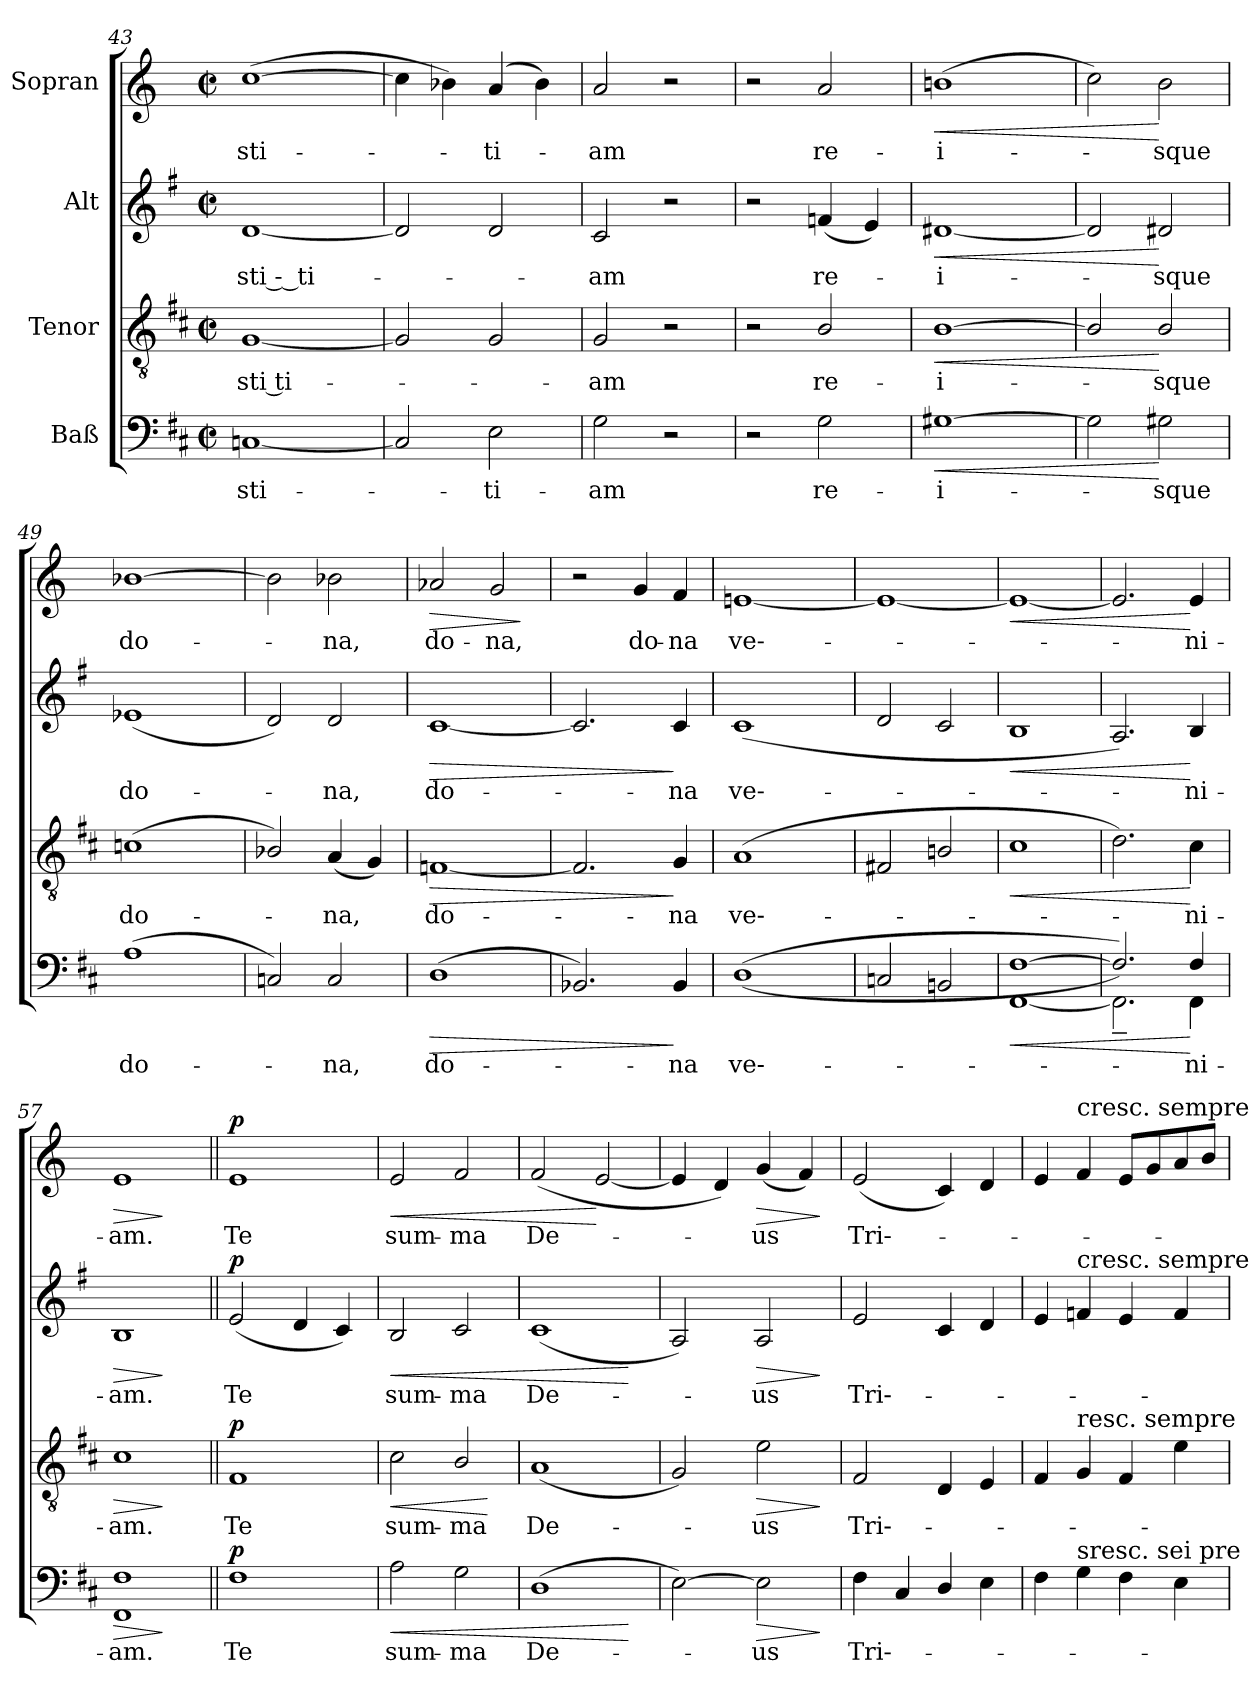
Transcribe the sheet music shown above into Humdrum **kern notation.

**kern	**text	**dynam	**kern	**text	**dynam	**kern	**text	**dynam	**kern	**text	**dynam
*part4	*part4	*part4	*part3	*part3	*part3	*part2	*part2	*part2	*part1	*part1	*part1
*staff4	*staff4	*staff4	*staff3	*staff3	*staff3	*staff2	*staff2	*staff2	*staff1	*staff1	*staff1
*I"Baß	*	*	*I"Tenor	*	*	*I"Alt	*	*	*I"Sopran	*	*
*clefF4	*	*	*clefGv2	*	*	*clefG2	*	*	*clefG2	*	*
*ITrd1c2	*	*	*ITrd1c2	*	*	*	*	*	*	*	*
*k[]	*	*	*k[]	*	*	*k[f#]	*	*	*k[]	*	*
*C:	*	*	*C:	*	*	*G:	*	*	*C:	*	*
*M2/2	*	*	*M2/2	*	*	*M2/2	*	*	*M2/2	*	*
*met(c|)	*	*	*met(c|)	*	*	*met(c|)	*	*	*met(c|)	*	*
=43	=43	=43	=43	=43	=43	=43	=43	=43	=43	=43	=43
*^	*	*	*	*	*	*	*	*	*	*	*
[1BB-X	2ryy	-sti-	.	[1F	-sti ti-	.	[1d	-sti - ti-	.	([1cc	-sti-	.
.	2ryy	.	.	.	.	.	.	.	.	.	.	.
=44	=44	=44	=44	=44	=44	=44	=44	=44	=44	=44	=44	=44
2BB-/]	2ryy	.	.	2F/]	.	.	2d/]	.	.	4cc\]	.	.
.	.	.	.	.	.	.	.	.	.	4b-X\)	.	.
2D\	2ryy	-ti-	.	2F/	.	.	2d/	.	.	(4a/	-ti-	.
.	.	.	.	.	.	.	.	.	.	4b-\)	.	.
=45	=45	=45	=45	=45	=45	=45	=45	=45	=45	=45	=45	=45
2F\	2ryy	-am	.	2F/	-am	.	2c/	-am	.	2a/	-am	.
2r	2ryy	.	.	2r	.	.	2r	.	.	2r	.	.
=46	=46	=46	=46	=46	=46	=46	=46	=46	=46	=46	=46	=46
2r	2ryy	.	.	2r	.	.	2r	.	.	2r	.	.
2F\	2ryy	-re-	.	2A/	re-	.	(4fn/	re-	.	2a/	re-	.
.	.	.	.	.	.	.	4e/)	.	.	.	.	.
=47	=47	=47	=47	=47	=47	=47	=47	=47	=47	=47	=47	=47
!	!	!	!LO:HP:b	!	!	!LO:HP:b	!	!	!LO:HP:b	!	!	!LO:HP:b
[1F#X	2ryy	-i-	<	[1A	-i-	<	[1d#X	-i-	<	(1bni	-i-	<
.	2ryy	.	.	.	.	.	.	.	.	.	.	.
=48	=48	=48	=48	=48	=48	=48	=48	=48	=48	=48	=48	=48
2F#\]	2ryy	.	.	2A/]	.	.	2d#/]	.	.	2cc\)	.	.
2F#X\	2ryy	-sque	[	2A/	-sque	[	2d#X/	-sque	[	2b\	-sque	[
=49	=49	=49	=49	=49	=49	=49	=49	=49	=49	=49	=49	=49
(1G	2ryy	do-	.	(1B-X	do-	.	(1e-X	do-	.	[1b-X	do-	.
.	2ryy	.	.	.	.	.	.	.	.	.	.	.
=50	=50	=50	=50	=50	=50	=50	=50	=50	=50	=50	=50	=50
2BB-X/)	2ryy	.	.	2A-X/)	.	.	2d/)	.	.	2b-\]	.	.
2BB-/	2ryy	-na,	.	(4G/	-na,	.	2d/	-na,	.	2b-X\	-na,	.
.	.	.	.	4F/)	.	.	.	.	.	.	.	.
!!LO:PB:g=z
=51	=51	=51	=51	=51	=51	=51	=51	=51	=51	=51	=51	=51
!	!	!	!LO:HP:b	!	!	!LO:HP:b	!	!	!LO:HP:b	!	!	!LO:HP:b
(1C	2ryy	do--	>	[1E-X	do--	>	[1c	do--	>	2a-X/	do-	>
.	2ryy	.	.	.	.	.	.	.	.	2g/	-na,	.
*v	*v	*	*	*	*	*	*	*	*	*	*	*
.	.	.	.	.	.	.	.	.	.	.	]
=52	=52	=52	=52	=52	=52	=52	=52	=52	=52	=52	=52
*^	*	*	*	*	*	*	*	*	*	*	*
2.AA-X/)	2ryy	.	.	2.E-/]	.	.	2.c/]	.	.	2r	.	.
.	2ryy	.	.	.	.	.	.	.	.	4g/	do-	.
4AA-/	.	-na	]	4F/	-na	]	4c/	-na	]	4f/	-na	.
=53	=53	=53	=53	=53	=53	=53	=53	=53	=53	=53	=53	=53
((1C	2ryy	ve---	.	(1G	ve---	.	(1c	ve---	.	[1eni	ve---	.
.	2ryy	.	.	.	.	.	.	.	.	.	.	.
=54	=54	=54	=54	=54	=54	=54	=54	=54	=54	=54	=54	=54
2BB-X/	2ryy	.	.	2Eni/	.	.	2d/	.	.	1e_	.	.
2AAni/	2ryy	.	.	2Ani/	.	.	2c/	.	.	.	.	.
=55	=55	=55	=55	=55	=55	=55	=55	=55	=55	=55	=55	=55
!	!	!	!LO:HP:b	!	!	!LO:HP:b	!	!	!LO:HP:b	!	!	!LO:HP:b
[1E	[1EE	.	<	1B	.	<	1B	.	<	1e_	.	<
=56	=56	=56	=56	=56	=56	=56	=56	=56	=56	=56	=56	=56
2.E/]))	2.EE~\]	.	.	2.c\)	.	.	2.A/)	.	.	2.e/]	.	.
4E/	4EE\	-ni-	[	4B\	-ni-	[	4B/	-ni-	[	4e/	-ni-	[
=57	=57	=57	=57	=57	=57	=57	=57	=57	=57	=57	=57	=57
!	!	!	!LO:HP:b	!	!	!LO:HP:b	!	!	!LO:HP:b	!	!	!LO:HP:b
1E	1EE	-am.	>	1B	-am.	>	1B	-am.	>	1e	-am.	>
*v	*v	*	*	*	*	*	*	*	*	*	*	*
.	.	]	.	.	]	.	.	]	.	.	]
=58||	=58||	=58||	=58||	=58||	=58||	=58||	=58||	=58||	=58||	=58||	=58||
!	!	!LO:DY:a	!	!	!LO:DY:a	!	!	!LO:DY:a	!	!	!LO:DY:a
1E	Te	p	1E	Te	p	(2e/	Te	p	1e	Te	p
.	.	.	.	.	.	4d/	.	.	.	.	.
.	.	.	.	.	.	4c/)	.	.	.	.	.
=59	=59	=59	=59	=59	=59	=59	=59	=59	=59	=59	=59
!	!	!LO:HP:b	!	!	!LO:HP:b	!	!	!LO:HP:b	!	!	!LO:HP:b
2G\	sum-	<	2B\	sum-	<	2B/	sum-	<	2e/	sum-	<
2F\	-ma	.	2A/	-ma	.	2c/	-ma	.	2f/	-ma	.
.	.	.	.	.	[	.	.	.	.	.	.
=60	=60	=60	=60	=60	=60	=60	=60	=60	=60	=60	=60
(1C	De-	.	(1G	De-	.	(1c	De-	.	(2f/	De-	.
.	.	.	.	.	.	.	.	.	[2e/	.	[
.	.	[	.	.	.	.	.	[	.	.	.
=61	=61	=61	=61	=61	=61	=61	=61	=61	=61	=61	=61
[2D\)	.	.	2F/)	.	.	2A/)	.	.	4e/]	.	.
.	.	.	.	.	.	.	.	.	4d/)	.	.
!	!	!LO:HP:b	!	!	!LO:HP:b	!	!	!LO:HP:b	!	!	!LO:HP:b
2D\]	-us	>	2d\	-us	>	2A/	-us	>	(4g/	-us	>
.	.	.	.	.	.	.	.	.	4f/)	.	.
.	.	]	.	.	]	.	.	]	.	.	]
=62	=62	=62	=62	=62	=62	=62	=62	=62	=62	=62	=62
4E\	Tri---	.	2E/	Tri---	.	2e/	Tri---	.	(2e/	Tri---	.
4BB/	.	.	.	.	.	.	.	.	.	.	.
4C/	.	.	4C/	.	.	4c/	.	.	4c/)	.	.
4D\	.	.	4D/	.	.	4d/	.	.	4d/	.	.
!!LO:LB:g=z
=63	=63	=63	=63	=63	=63	=63	=63	=63	=63	=63	=63
4E\	.	.	4E/	.	.	4e/	.	.	4e/	.	.
!	!	!	!	!	!	!	!	!	!LO:TX:a:t=cresc. sempre	!	!
!	!	!	!	!	!	!LO:TX:a:t=cresc. sempre	!	!	!	!	!
!	!	!	!LO:TX:a:t=resc. sempre	!	!	!	!	!	!	!	!
!LO:TX:a:t=sresc. sei pre	!	!	!	!	!	!	!	!	!	!	!
4F\	.	.	4F/	.	.	4fn/	.	.	4f/	.	.
4E\	.	.	4E/	.	.	4e/	.	.	8e/L	.	.
.	.	.	.	.	.	.	.	.	8g/	.	.
4D\	.	.	4d\	.	.	4f/	.	.	8a/	.	.
.	.	.	.	.	.	.	.	.	8b/J	.	.
=	=	=	=	=	=	=	=	=	=	=	=
*-	*-	*-	*-	*-	*-	*-	*-	*-	*-	*-	*-
